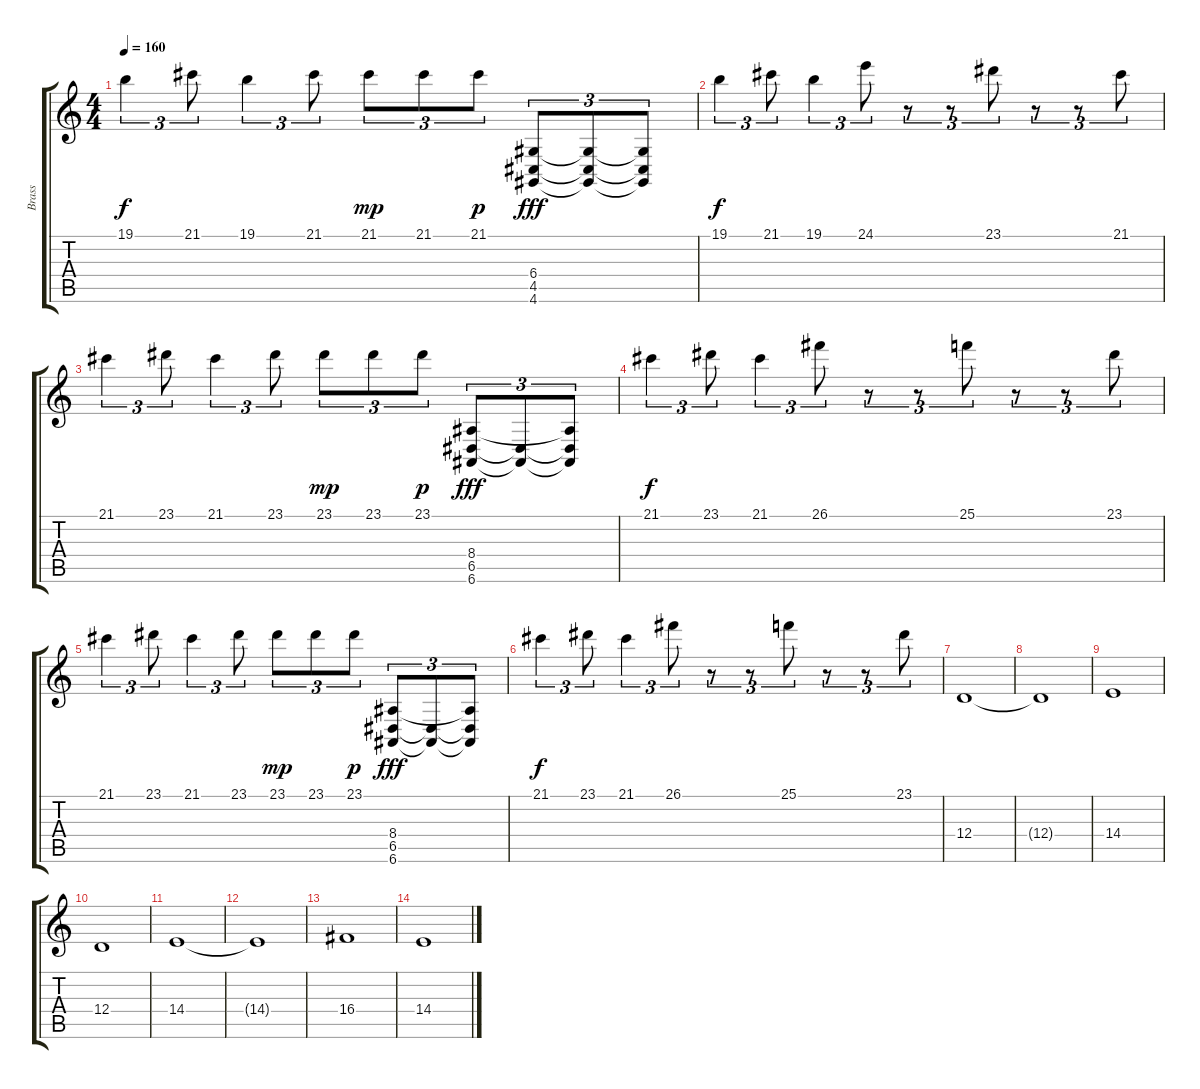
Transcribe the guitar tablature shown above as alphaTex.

\track ("Brass" "Brass") {instrument tuba}
\staff {score tabs}
\tuning (E4 B3 G3 D3 A2 E2) {hide}
\ts (4 4)
\tempo 160
\clef g2
\ks c
19.1.4{tu (3 2) dy f} 21.1.8{tu (3 2)} 19.1.4{tu (3 2)} 21.1.8{tu (3 2)} 21.1.8{tu (3 2) dy mp} 21.1.8{tu (3 2)} 21.1.8{tu (3 2) dy p} (6.4 4.5 4.6).8{tu (3 2) dy fff} (6.4{t} 4.5{t} 4.6{t}).8{tu (3 2)} (6.4{t} 4.5{t} 4.6{t}).8{tu (3 2)} |
19.1.4{tu (3 2) dy f} 21.1.8{tu (3 2)} 19.1.4{tu (3 2)} 24.1.8{tu (3 2)} r.8{tu (3 2)} r.8{tu (3 2)} 23.1.8{tu (3 2)} r.8{tu (3 2)} r.8{tu (3 2)} 21.1.8{tu (3 2)} |
21.1.4{tu (3 2)} 23.1.8{tu (3 2)} 21.1.4{tu (3 2)} 23.1.8{tu (3 2)} 23.1.8{tu (3 2) dy mp} 23.1.8{tu (3 2)} 23.1.8{tu (3 2) dy p} (8.4 6.5 6.6).8{tu (3 2) dy fff} (6.5{t} 6.6{t}).8{tu (3 2)} (8.4{t} 6.5{t} 6.6{t}).8{tu (3 2)} |
21.1.4{tu (3 2) dy f} 23.1.8{tu (3 2)} 21.1.4{tu (3 2)} 26.1.8{tu (3 2)} r.8{tu (3 2)} r.8{tu (3 2)} 25.1.8{tu (3 2)} r.8{tu (3 2)} r.8{tu (3 2)} 23.1.8{tu (3 2)} |
21.1.4{tu (3 2)} 23.1.8{tu (3 2)} 21.1.4{tu (3 2)} 23.1.8{tu (3 2)} 23.1.8{tu (3 2) dy mp} 23.1.8{tu (3 2)} 23.1.8{tu (3 2) dy p} (8.4 6.5 6.6).8{tu (3 2) dy fff} (6.5{t} 6.6{t}).8{tu (3 2)} (8.4{t} 6.5{t} 6.6{t}).8{tu (3 2)} |
21.1.4{tu (3 2) dy f} 23.1.8{tu (3 2)} 21.1.4{tu (3 2)} 26.1.8{tu (3 2)} r.8{tu (3 2)} r.8{tu (3 2)} 25.1.8{tu (3 2)} r.8{tu (3 2)} r.8{tu (3 2)} 23.1.8{tu (3 2)} |
12.4.1 |
12.4{t}.1 |
14.4.1 |
12.4.1 |
14.4.1 |
14.4{t}.1 |
16.4.1 |
14.4.1
